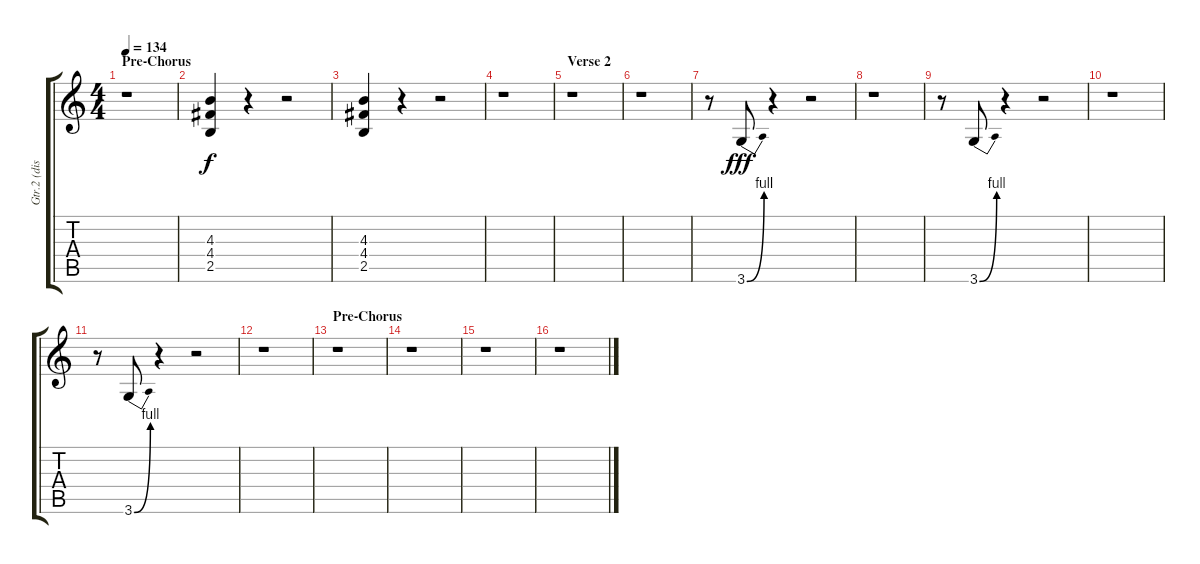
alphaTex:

\track ("Gtr.2 (disto.)" "Gtr.2 (dis") {instrument overdrivenguitar}
\staff {score tabs}
\tuning (E4 B3 G3 D3 A2 E2) {hide}
\ts (4 4)
\section ("" "Pre-Chorus")
\tempo 134
\clef g2
\ks c
r.1{dy fff} |
(4.3 4.4 2.5).4{dy f} r.4 r.2 |
(4.3 4.4 2.5).4 r.4 r.2 |
r.1 |
\section ("" "Verse 2")
r.1 |
r.1 |
r.8 3.6{be (bend 0 0 60 4)}.8{dy fff} r.4 r.2 |
r.1 |
r.8 3.6{be (bend 0 0 60 4)}.8 r.4 r.2 |
r.1 |
r.8 3.6{be (bend 0 0 60 4)}.8 r.4 r.2 |
r.1 |
\section ("" "Pre-Chorus")
r.1 |
r.1 |
r.1 |
r.1
